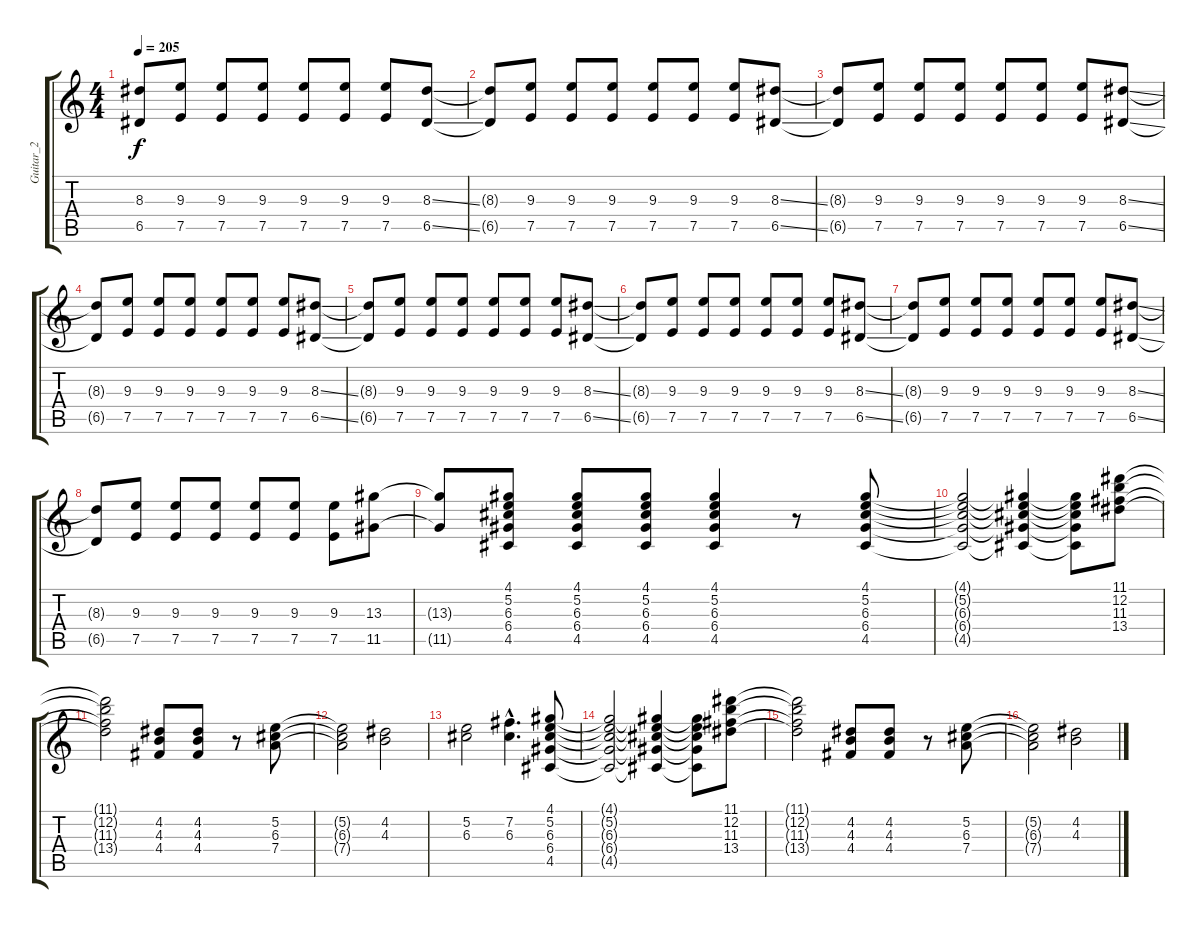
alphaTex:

\track ("Guitar_2" "Guitar_2") {instrument distortionguitar}
\staff {score tabs}
\tuning (E4 B3 G3 D3 A2 E2) {hide}
\ts (4 4)
\tempo 205
\clef g2
\ks c
(8.3{t} 6.5{t}).8{dy f} (9.3 7.5).8 (9.3 7.5).8 (9.3 7.5).8 (9.3 7.5).8 (9.3 7.5).8 (9.3 7.5).8 (8.3{ss} 6.5{ss}).8 |
(8.3{t} 6.5{t}).8 (9.3 7.5).8 (9.3 7.5).8 (9.3 7.5).8 (9.3 7.5).8 (9.3 7.5).8 (9.3 7.5).8 (8.3{ss} 6.5{ss}).8 |
(8.3{t} 6.5{t}).8 (9.3 7.5).8 (9.3 7.5).8 (9.3 7.5).8 (9.3 7.5).8 (9.3 7.5).8 (9.3 7.5).8 (8.3{ss} 6.5{ss}).8 |
(8.3{t} 6.5{t}).8 (9.3 7.5).8 (9.3 7.5).8 (9.3 7.5).8 (9.3 7.5).8 (9.3 7.5).8 (9.3 7.5).8 (8.3{ss} 6.5{ss}).8 |
(8.3{t} 6.5{t}).8 (9.3 7.5).8 (9.3 7.5).8 (9.3 7.5).8 (9.3 7.5).8 (9.3 7.5).8 (9.3 7.5).8 (8.3{ss} 6.5{ss}).8 |
(8.3{t} 6.5{t}).8 (9.3 7.5).8 (9.3 7.5).8 (9.3 7.5).8 (9.3 7.5).8 (9.3 7.5).8 (9.3 7.5).8 (8.3{ss} 6.5{ss}).8 |
(8.3{t} 6.5{t}).8 (9.3 7.5).8 (9.3 7.5).8 (9.3 7.5).8 (9.3 7.5).8 (9.3 7.5).8 (9.3 7.5).8 (8.3{ss} 6.5{ss}).8 |
(8.3{t} 6.5{t}).8 (9.3 7.5).8 (9.3 7.5).8 (9.3 7.5).8 (9.3 7.5).8 (9.3 7.5).8 (9.3 7.5).8 (13.3 11.5).8 |
(13.3{t} 11.5{t}).8 (4.1 5.2 6.3 6.4 4.5).8 (4.1 5.2 6.3 6.4 4.5).8 (4.1 5.2 6.3 6.4 4.5).8 (4.1 5.2 6.3 6.4 4.5).4 r.8 (4.1 5.2 6.3 6.4 4.5).8 |
(4.1{t} 5.2{t} 6.3{t} 6.4{t} 4.5{t}).2 (4.1{t} 5.2{t} 6.3{t} 6.4{t} 4.5{t}).4 (4.1{t} 5.2{t} 6.3{t} 6.4{t} 4.5{t}).8 (11.1 12.2 11.3 13.4).8 |
(11.1{t} 12.2{t} 11.3{t} 13.4{t}).2 (4.2 4.3 4.4).8 (4.2 4.3 4.4).8 r.8 (5.2 6.3 7.4).8 |
(5.2{t} 6.3{t} 7.4{t}).2 (4.2 4.3).2 |
(5.2 6.3).2 (7.2{hac} 6.3{hac}).4{d} (4.1 5.2 6.3 6.4 4.5).8 |
(4.1{t} 5.2{t} 6.3{t} 6.4{t} 4.5{t}).2 (4.1{t} 5.2{t} 6.3{t} 6.4{t} 4.5{t}).4 (4.1{t} 5.2{t} 6.3{t} 6.4{t} 4.5{t}).8 (11.1 12.2 11.3 13.4).8 |
(11.1{t} 12.2{t} 11.3{t} 13.4{t}).2 (4.2 4.3 4.4).8 (4.2 4.3 4.4).8 r.8 (5.2 6.3 7.4).8 |
(5.2{t} 6.3{t} 7.4{t}).2 (4.2 4.3).2
